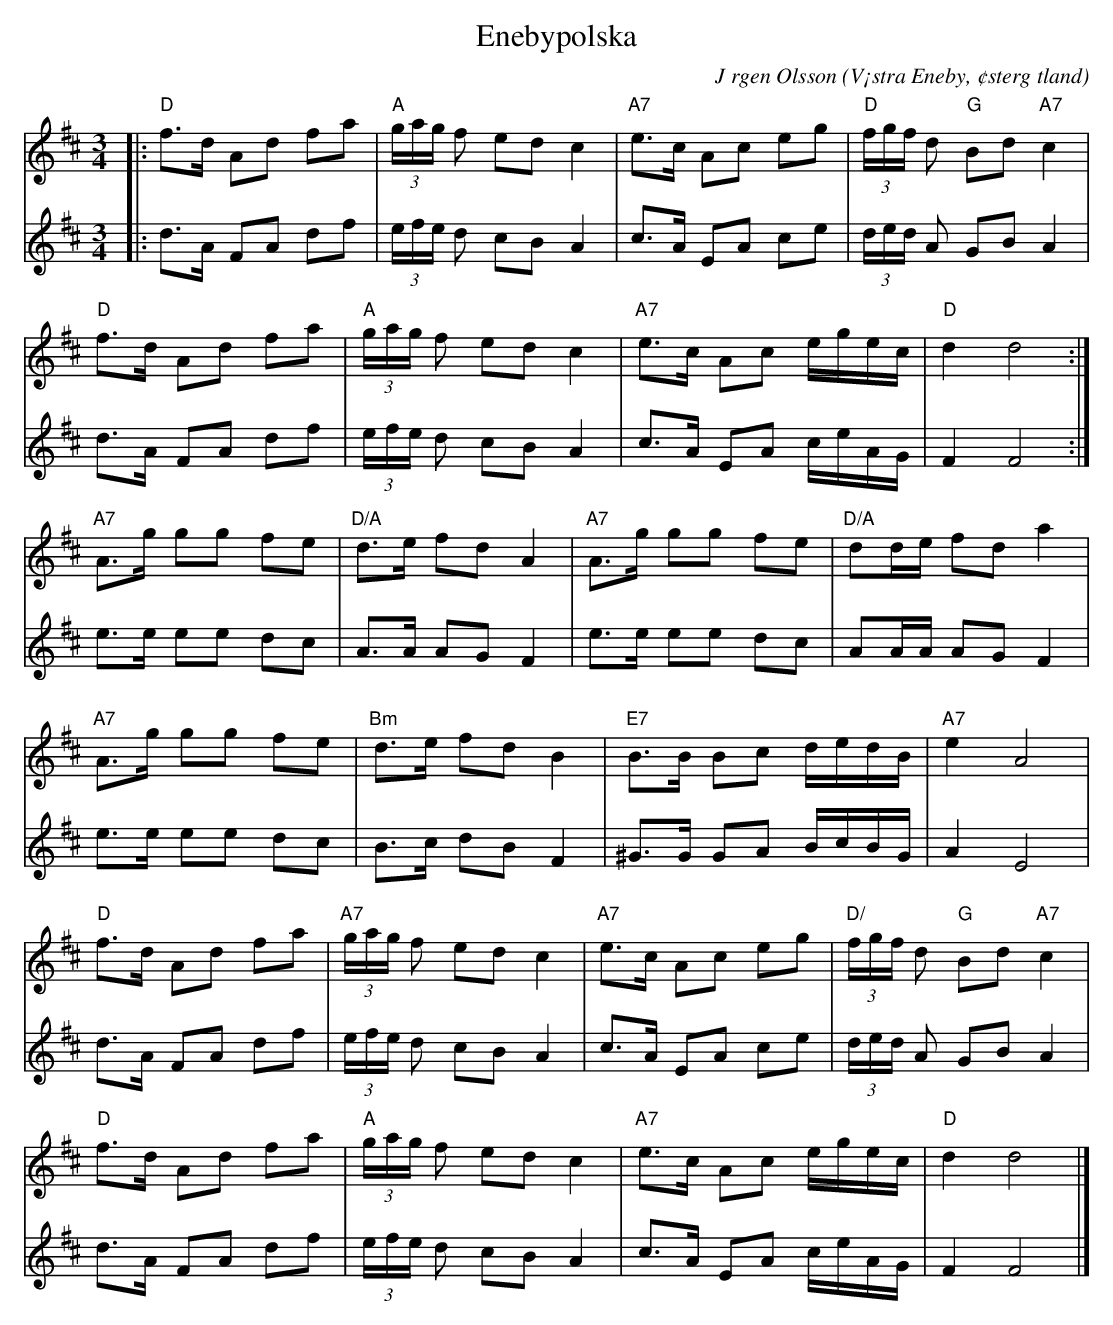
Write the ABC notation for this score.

X:1
T:Enebypolska
C:J rgen Olsson
O:V¡stra Eneby, ¢sterg tland
M:3/4
L:1/8
K:D
V:1
|:"D"f>d Ad fa|"A"(3g/a/g/ f ed c2|"A7"e>c Ac eg|"D"(3f/g/f/ d "G"Bd "A7"c2|
"D"f>d Ad fa|"A"(3g/a/g/ f ed c2|"A7"e>c Ac e/g/e/c/|"D"d2 d4:|
"A7"A>g gg fe|"D/A"d>e fd A2|"A7"A>g gg fe|"D/A" dd/e/ fd a2|
"A7"A>g gg fe|"Bm"d>e fd B2|"E7"B>B Bc d/e/d/B/|"A7" e2 A4|
"D"f>d Ad fa|"A7"(3g/a/g/ f ed c2|"A7"e>c Ac eg|"D/"(3f/g/f/ d "G"Bd "A7"c2|
"D"f>d Ad fa|"A"(3g/a/g/ f ed c2|"A7"e>c Ac e/g/e/c/|"D"d2 d4 |]
V:2
|:d>A FA df|(3e/f/e/ d cB A2|c>A EA ce|(3d/e/d/ A GB A2|
d>A FA df|(3e/f/e/ d cB A2|c>A EA c/e/A/G/|F2 F4:|
e>e ee dc|A>A AG F2|e>e ee dc| AA/A/ AG F2|
e>e ee dc|B>c dB F2|^G>G GA B/c/B/G/| A2 E4|
d>A FA df|(3e/f/e/ d cB A2|c>A EA ce|(3d/e/d/ A GB A2|
d>A FA df|(3e/f/e/ d cB A2|c>A EA c/e/A/G/|F2 F4 |]
